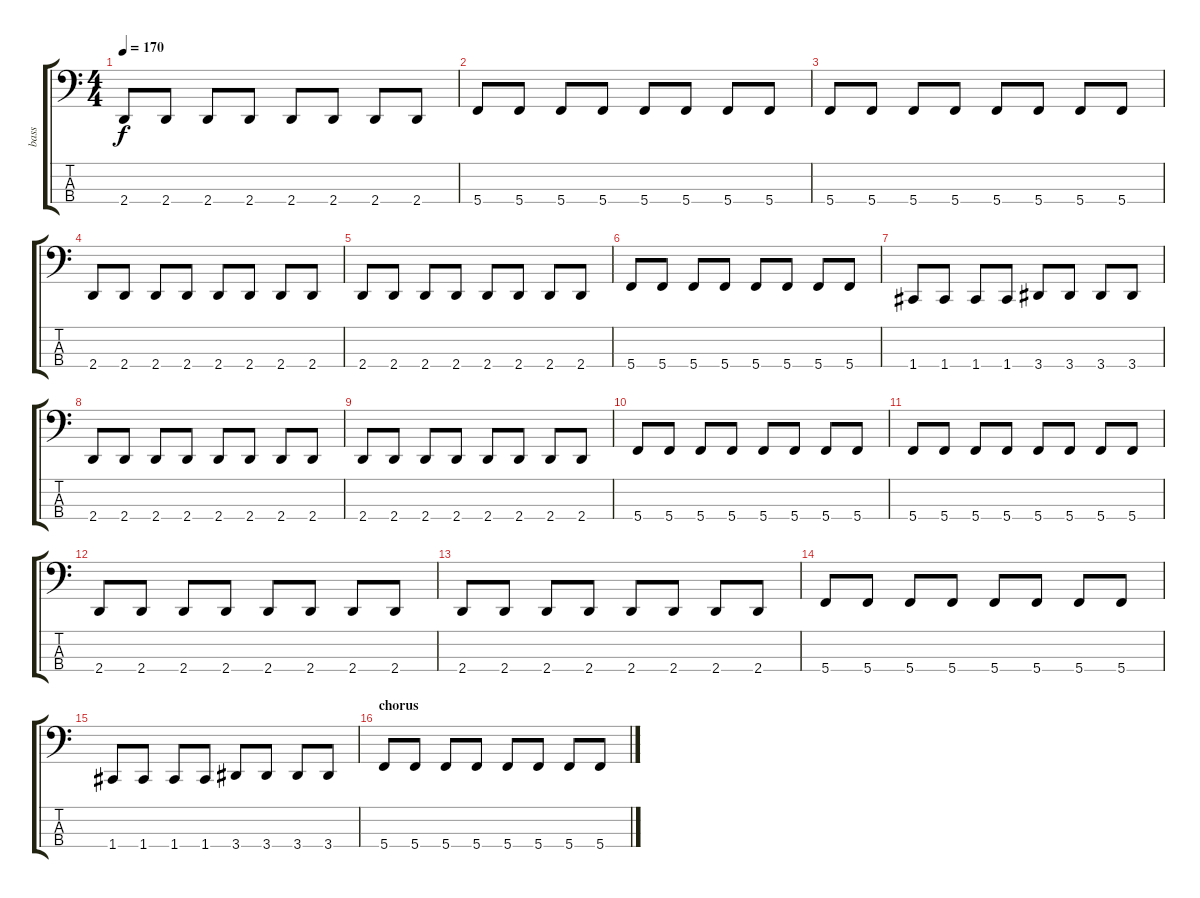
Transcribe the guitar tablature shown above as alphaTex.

\track ("bass" "bass") {instrument electricbassfinger}
\staff {score tabs}
\tuning (Eb2 Bb1 F1 C1) {hide}
\ts (4 4)
\tempo 170
\clef f4
\ks c
2.4.8{dy f} 2.4.8 2.4.8 2.4.8 2.4.8 2.4.8 2.4.8 2.4.8 |
5.4.8 5.4.8 5.4.8 5.4.8 5.4.8 5.4.8 5.4.8 5.4.8 |
5.4.8 5.4.8 5.4.8 5.4.8 5.4.8 5.4.8 5.4.8 5.4.8 |
2.4.8 2.4.8 2.4.8 2.4.8 2.4.8 2.4.8 2.4.8 2.4.8 |
2.4.8 2.4.8 2.4.8 2.4.8 2.4.8 2.4.8 2.4.8 2.4.8 |
5.4.8 5.4.8 5.4.8 5.4.8 5.4.8 5.4.8 5.4.8 5.4.8 |
1.4.8 1.4.8 1.4.8 1.4.8 3.4.8 3.4.8 3.4.8 3.4.8 |
2.4.8 2.4.8 2.4.8 2.4.8 2.4.8 2.4.8 2.4.8 2.4.8 |
2.4.8 2.4.8 2.4.8 2.4.8 2.4.8 2.4.8 2.4.8 2.4.8 |
5.4.8 5.4.8 5.4.8 5.4.8 5.4.8 5.4.8 5.4.8 5.4.8 |
5.4.8 5.4.8 5.4.8 5.4.8 5.4.8 5.4.8 5.4.8 5.4.8 |
2.4.8 2.4.8 2.4.8 2.4.8 2.4.8 2.4.8 2.4.8 2.4.8 |
2.4.8 2.4.8 2.4.8 2.4.8 2.4.8 2.4.8 2.4.8 2.4.8 |
5.4.8 5.4.8 5.4.8 5.4.8 5.4.8 5.4.8 5.4.8 5.4.8 |
1.4.8 1.4.8 1.4.8 1.4.8 3.4.8 3.4.8 3.4.8 3.4.8 |
\section ("" "chorus")
5.4.8 5.4.8 5.4.8 5.4.8 5.4.8 5.4.8 5.4.8 5.4.8
